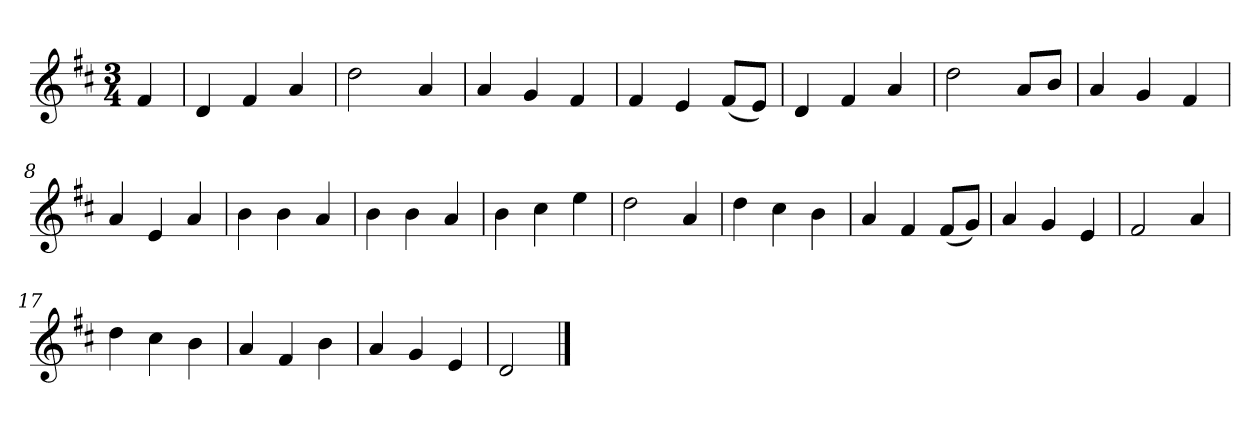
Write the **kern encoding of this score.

**kern
*part1
*staff1
*k[f#c#]
*M3/4
*MM120
=
4f#
=1
4d
4f#
4a
=2
2dd
4a
=3
4a
4g
4f#
=4
4f#
4e
(8f#L
8eJ)
=5
4d
4f#
4a
=6
2dd
8aL
8bJ
=7
4a
4g
4f#
=8
4a
4e
4a
=9
4b
4b
4a
=10
4b
4b
4a
=11
4b
4cc#
4ee
=12
2dd
4a
=13
4dd
4cc#
4b
=14
4a
4f#
(8f#L
8gJ)
=15
4a
4g
4e
=16
2f#
4a
=17
4dd
4cc#
4b
=18
4a
4f#
4b
=19
4a
4g
4e
=20
2d
==
*-
